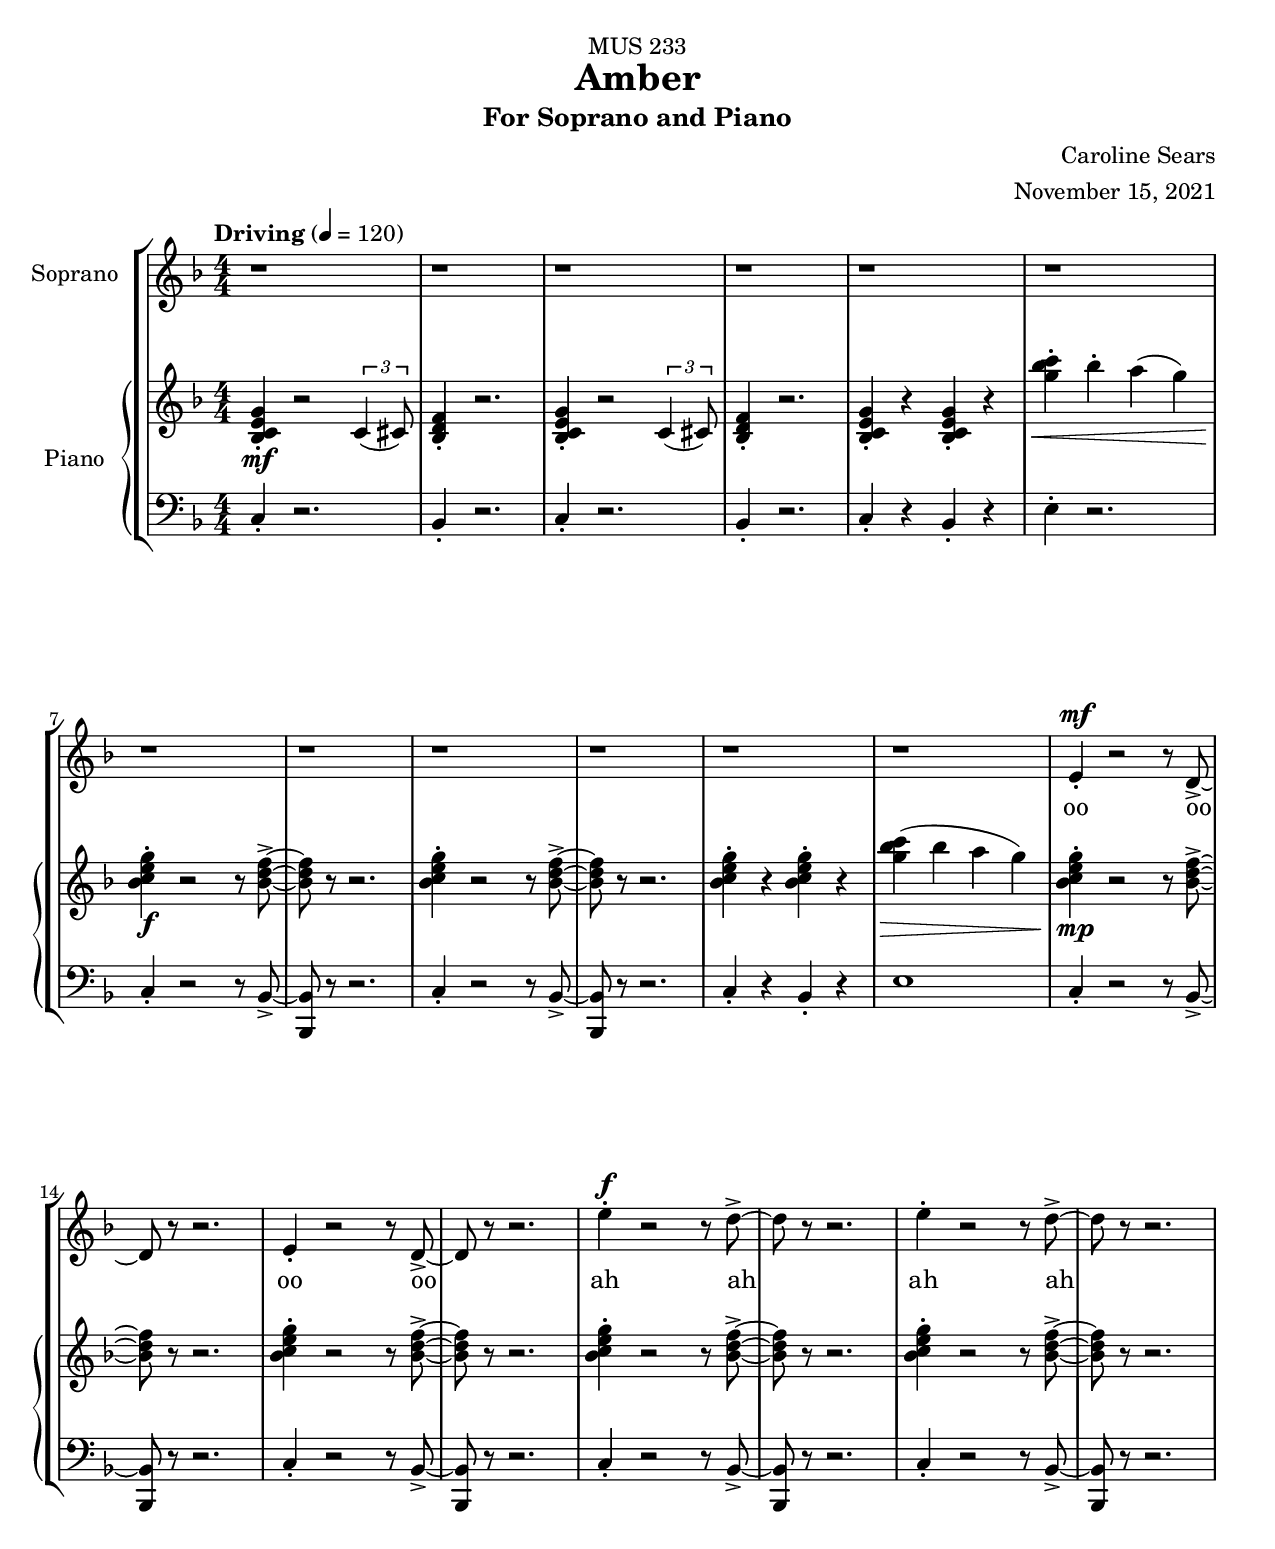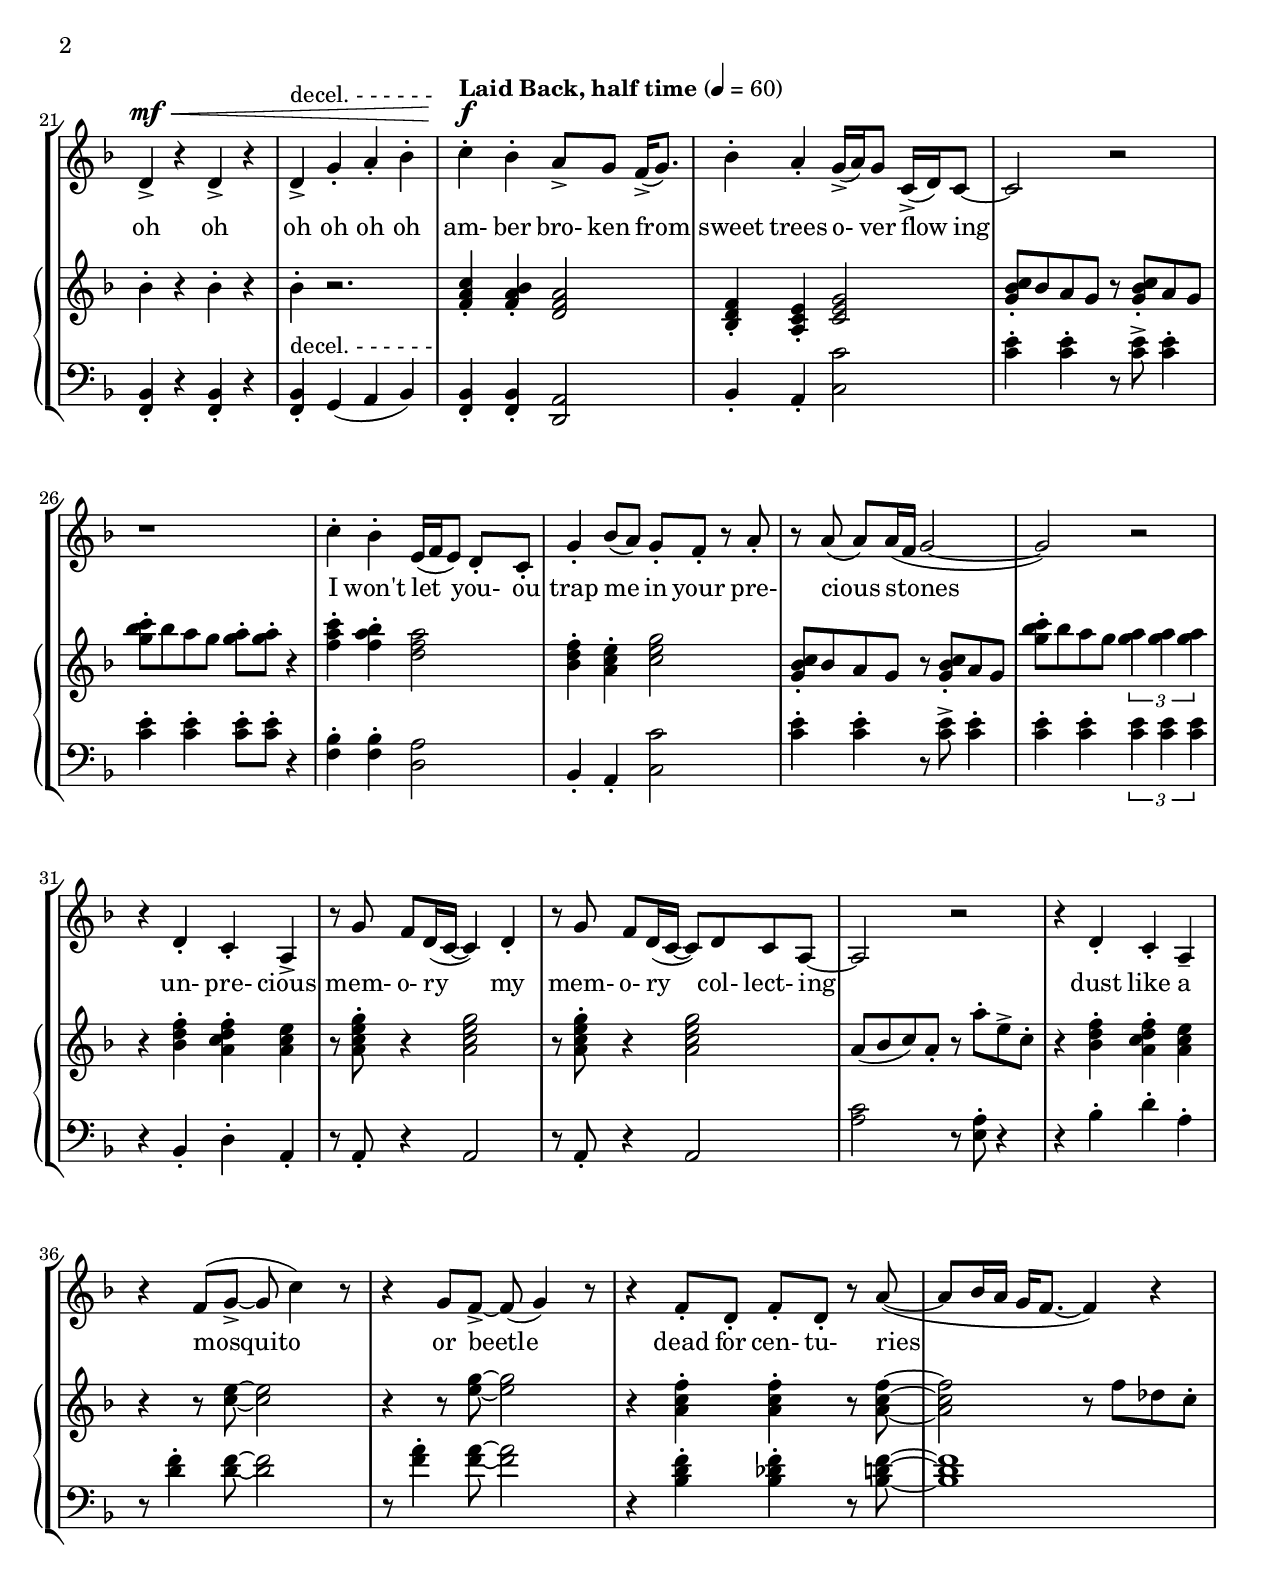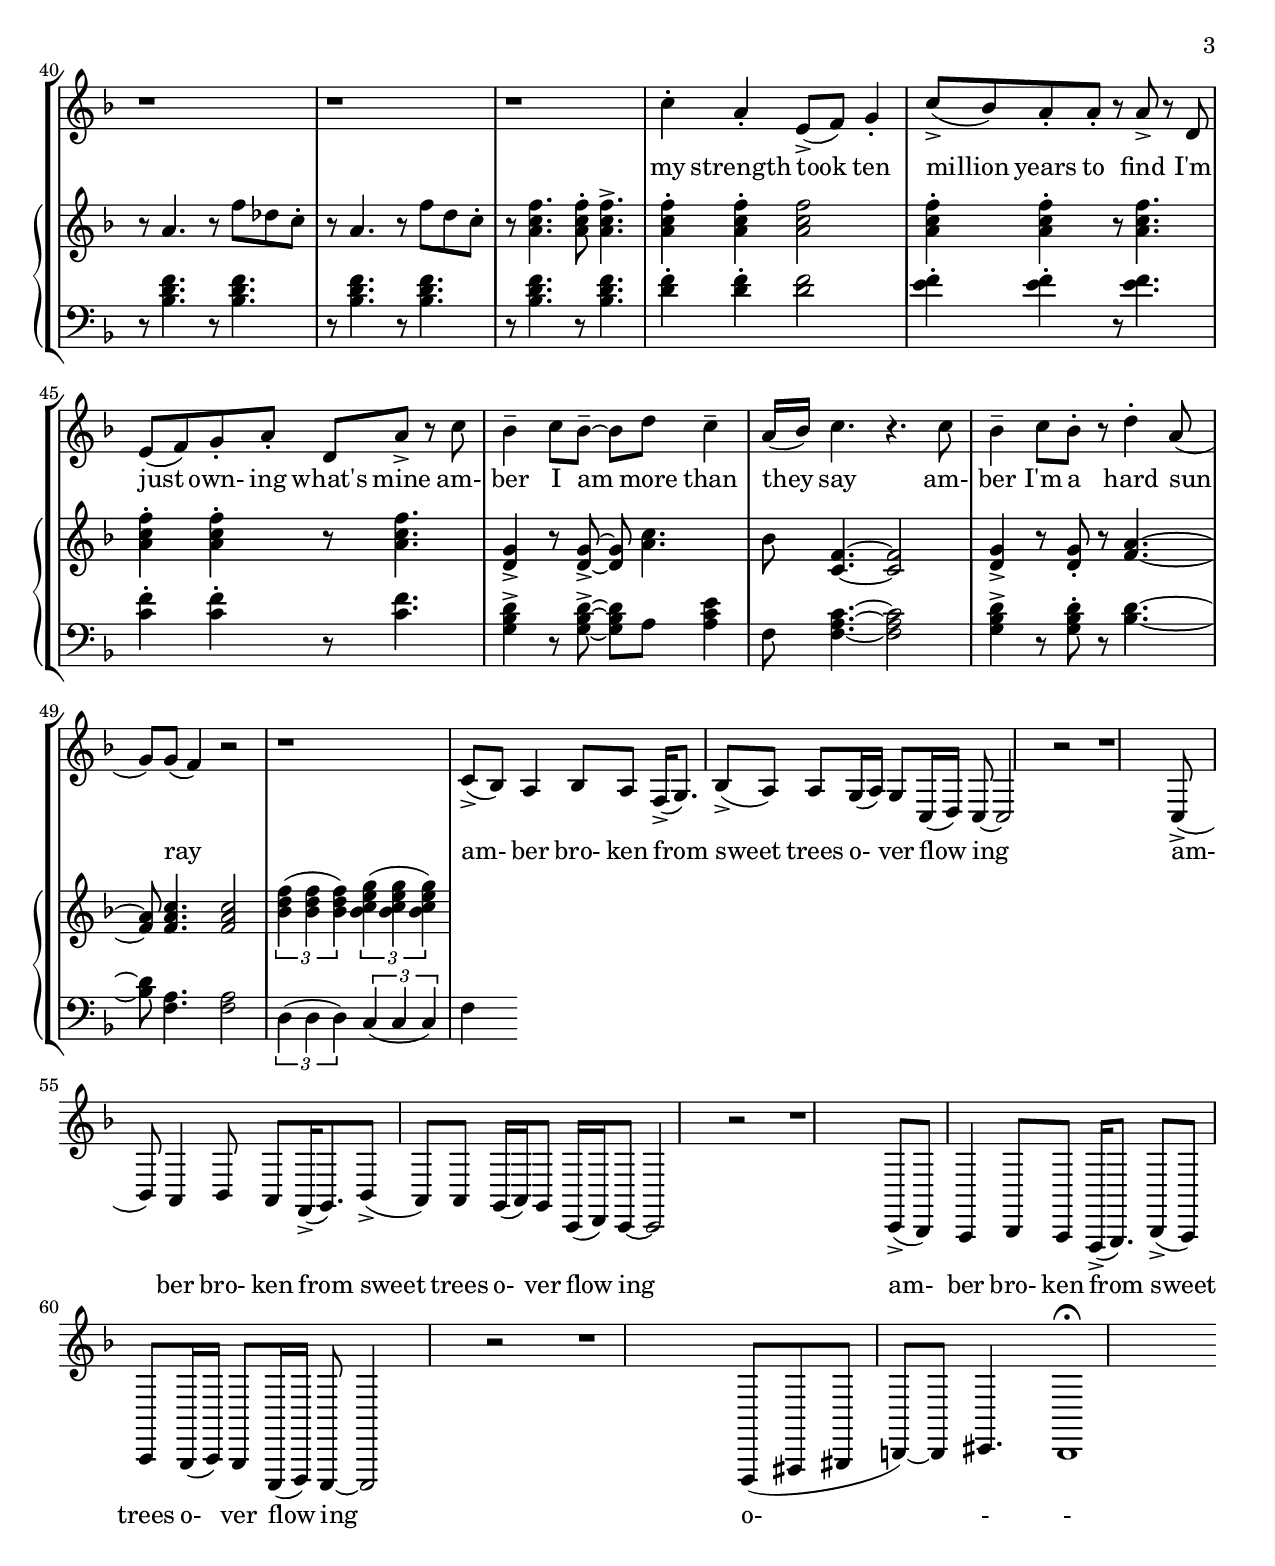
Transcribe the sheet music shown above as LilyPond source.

%%%%%%%%%%%%%%%%%%%% Header + Paper Dimensions %%%%%%%%%%%%%%%%%%%%
\header {
  title = "Amber"
    subtitle = "For Soprano and Piano"
    dedication = "MUS 233"
    composer = "Caroline Sears"
    arranger = "November 15, 2021"
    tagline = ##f

}
\paper {
  #(set-paper-size "ansi a")
  #(define top-margin (* 0.75 in))
}

%%%%%%%%%%%%%%%%%%%% Musical/Lyrical Content %%%%%%%%%%%%%%%%%%%%%%%%%%

%%%%% VOICE PART %%%%%%%%%%%
theNotes = \relative c'' {
    \set Staff.midiInstrument = "flute"
    \key f \major % C mixolydian
    \numericTimeSignature \time 4/4
    \tempo "Driving" 4 = 120
    \dynamicUp

    %%Intro %%
    r1 | r1 |r1 | r1 | r1 | r1 | r1 | r1 | r1 | r1 | r1 | r1 |
    e,4\staccato\mf r2 r8 d8\accent~ |d8 r8 r2. |e4\staccato r2 r8 d8\accent~ |d8 r8 r2. 
    e'4\staccato\f r2 r8 d8\accent~ |d8 r8 r2. |e4\staccato r2 r8 d8\accent~ |d8 r8 r2. 
    d,4\accent\mf\< r4 d4\accent r4| d4\accent^\markup{"decel. - - - - - -"}  g4\staccato a4\staccato bes\staccato |


    %% Verse 1 %%

    %bar 23%
    \tempo "Laid Back, half time" 4 = 60
    c4\staccato\!\f bes4\staccato  a8\accent g8 f16\accent (g8.) | bes4\staccato  a\staccato g16\accent (a16) g8 c,16\accent (d16) c8~ |
    c2 r2 | r1 |
    %bar 27%
     c'4\staccato bes4\staccato  e,16 (f16 e8)  d8\staccato c8\staccato | g'4\staccato bes8 (a) g8\staccato f8\staccato r8 a8\staccato |
    r8 a8 (a) a16 (f16 g2~ | g2) r2 |
    %bar 31%
    r4 d4\staccato c4\staccato a\accent |r8 g'8 f d16 (c16~c4) d4\staccato | r8 g8 f d16 (c16~c8) d8 c8 a~ |a2 r2 |
    %bar 35%
    r4 d4\staccato c4\staccato a4\tenuto | r4 f'8 (g8\accent~g8 c4) r8 | r4 g8 f8\accent~f8 (g4) r8 | r4 f8\staccato d\staccato f\staccato d\staccato r8 a'8(~a8 bes16  a16 
    g f8.~f4)  r4|
    %bar40
     r1 |r1| r1 |
     %bar 43
    c'4\staccato a\staccato e8\accent (f8) g4\staccato | c8\accent (bes) a8\staccato a8\staccato r8 a\accent r8 d,8 |
    e8 (f) g8\staccato a8\staccato  d,8 a'8\accent r8 c8| bes4\tenuto c8 bes8\tenuto~bes8 d8 c4\tenuto| a16 (bes) c4. r4. c8|
    %bar 48
    bes4\tenuto c8 bes8\staccato r8 d4\staccato a8 (g8) g8 (f4) r2 | r1 |
    %bar 50
    c8\accent (bes8)  a4 bes8 a8 f16\accent (g8.) | bes8\accent (a8) a g16 (a16) g8 c,16 (d16) c8~ |
    c2 r2 | r1 |
    %bar 54
    c8\accent (bes8)  a4 bes8 a8 f16\accent (g8.) | bes8\accent (a8) a g16 (a16) g8 c,16 (d16) c8~ |
    c2 r2 | r1 |
    %bar 58
    c8\accent (bes8)  a4 bes8 a8 f16\accent (g8.) | bes8\accent (a8) a g16 (a16) g8 c,16 (d16) c8~ |
    c2 r2 | r1 |
    %bar 62
    d8 (fis gis b)~b8 cis4.|b1\fermata|






    %% Verse 2 %%

    %% Breakdown %%

    %% Verse 3? %%

    %% End %%
    
  }

theWords =  \lyricmode {
      %% Intro %%%
      oo oo oo oo
      ah ah ah ah
      oh oh oh oh oh oh
      %% Verse 1%%%
      am- ber bro- ken from
      sweet trees o- ver flow ing
      I won't let you- _ou  trap me
      in your pre- cious stones_
      un- pre- cious mem- o- ry my
      mem- o- ry col- lect- ing
      dust like a mosquito or beetle
      dead for cen- tu- ries
      my strength took ten million
      years to find
      I'm just own- ing what's mine
      am- ber I am more than they say
      am- ber I'm a hard sun ray 

      am- ber bro- ken from
      sweet trees o- ver flow ing

      am- ber bro- ken from
      sweet trees o- ver flow ing

      am- ber bro- ken from
      sweet trees o- ver flow ing

      o- - - o- ver flow -ing



  }

%%%%%% PIANO PART %%%%%%%%%%
righthand =\relative c' {
    \key f \major
    \numericTimeSignature \time 4/4

    %%%%%%%% INTRO %%%%%%%%
    \tempo "Driving" 4 = 120
    <bes c e g>4\staccato\mf r2 \tuplet 3/2 {c4 (cis8)} | <bes d f>4\staccato r2.|
    <bes c e g>4\staccato r2 \tuplet 3/2 {c4 (cis8)} | <bes d f>4\staccato r2.|
    <bes c e g>4\staccato r4 <bes c e g>4\staccato r4|
    <g'' bes c>4\staccato\< bes\staccato a (g) |
    <bes, c e g>4\staccato\!\f r2 r8 <bes d f>8\accent~|<bes d f>8 r8 r2. |
    <bes c e g>4\staccato r2 r8 <bes d f>8\accent~|<bes d f>8 r8 r2. |
    <bes c e g>4\staccato r4 <bes c e g>4\staccato r4|
    <g' bes c>4\> (bes a g) |
    <bes, c e g>4\!\mp\staccato r2 r8 <bes d f>8\accent~|<bes d f>8 r8 r2. |
    <bes c e g>4\staccato r2 r8 <bes d f>8\accent~|<bes d f>8 r8 r2. |
    <bes c e g>4\staccato r2 r8 <bes d f>8\accent~|<bes d f>8 r8 r2. |
    <bes c e g>4\staccato r2 r8 <bes d f>8\accent~|<bes d f>8 r8 r2. |
    bes4\staccato r4 bes4\staccato r4 | bes4\staccato r2. | 
    

    
    %%%% VERSE 1 %%%%%%%%
    \tempo "Laid Back, half time" 4 = 60

    %bar 23%
    <f a c>4\staccato <f a bes>\staccato <d f a>2 | <bes d f>4\staccato <a c e>4\staccato  <c e g>2 |
    <g' bes c>8\staccato  bes  a g r8 <g bes c>8\staccato a g | <g' bes c>8\staccato  bes  a g <g a>8\staccato <g a>8\staccato r4|
    %bar 27%
    <f a c>4\staccato <f a bes>\staccato <d f a>2 | <bes d f>4\staccato <a c e>4\staccato  <c e g>2 |
    <g bes c>8\staccato  bes  a g r8 <g bes c>8\staccato a g | <g' bes c>8\staccato  bes  a g \tuplet 3/2 {<g a>4 <g a>4 <g a>4 } |
    %bar 31%
    r4 <bes, d f>4\staccato <a c d f>4\staccato <a c e> | r8 <a c e g>\staccato r4 <a c e g>2 |  r8 <a c e g>\staccato r4 <a c e g>2 | 
    %bar 34%
    a8 (bes c) a\staccato r8 a'\staccato e\accent c\staccato |r4 <bes d f>4\staccato <a c d f>4\staccato <a c e> |
    r4 r8 <c e>8~<c e>2 | r4 r8 <e g>8~<e g>2 | r4 <a, c f>4\staccato <a c f>4\staccato r8 <a c f>8~| <a c f>2 r8 f'8 des c\staccato|
    %bar 40
    r8 a4. r8 f'8 des c\staccato | r8 a4. r8 f'8 d c\staccato | r8 <a c f>4. <a c f>8\staccato <a c f>4.\accent  |
    <a c f>4\staccato <a c f>4\staccato <a c f>2 |<a c f>4\staccato <a c f>4\staccato r8<a c f>4.| 
    %bar45
    <a c f>4\staccato <a c f>4\staccato r8<a c f>4.| <g d>4\accent r8 <g d>\accent~<g d>8 <a c>4. |
    bes8 <f c>4.~<f c>2 |<g d>4\accent r8 <g d>\staccato r8 <f a>4.~| <f a>8 <f a c>4. <f a c>2 |
    %bar 50
    \tuplet 3/2 {<bes d f>4 (<bes d f>4 <bes d f>4)} \tuplet 3/2 { <bes c e g>4 (<bes c e g>4 <bes c e g>4)} |





  }

lefthand = \relative c {
    \key f \major
    \numericTimeSignature \time 4/4
    \clef "bass"

    %%%%%%%% INTRO %%%%%%%%
    \tempo "Driving" 4 = 120
    c4\staccato r2.|bes4\staccato r2. |
    c4\staccato r2.|bes4\staccato r2. |
    c4\staccato r4 bes4\staccato r4|
    e4\staccato r2.|
    c4\staccato r2 r8 bes8~\accent|<bes bes,>8 r8 r2. |
    c4\staccato r2 r8 bes8~\accent|<bes bes,>8 r8 r2. |
    c4\staccato r4 bes4\staccato r4|
    e1|
    c4\staccato r2 r8 bes8~\accent|<bes bes,>8 r8 r2. |
    c4\staccato r2 r8 bes8~\accent|<bes bes,>8 r8 r2. |
    c4\staccato r2 r8 bes8~\accent|<bes bes,>8 r8 r2. |
    c4\staccato r2 r8 bes8~\accent|<bes bes,>8 r8 r2. |
    <bes f>4\staccato r4 <bes f>4\staccato r4 |
    <bes f>4\staccato^\markup{"decel. - - - - - -"} g4 (a bes) |

    %%%%% VERSE 1 %%%%%%%%%%
    \tempo "Laid Back, half time" 4 = 60

    %bar 23%
    <f bes>4\staccato <f bes>4\staccato <d a'>2 | bes'4\staccato a4\staccato <c c'>2| 
    <c' e>4\staccato <c e>\staccato r8 <c e>\accent <c e>4\staccato  |
     <c e>4\staccato <c e>\staccato <c e>8\staccato <c e>8\staccato r4 |
     %bar 27%
     <f, bes>4\staccato <f bes>4\staccato <d a'>2 | bes4\staccato a4\staccato <c c'>2|
     <c' e>4\staccato <c e>\staccato r8 <c e>\accent <c e>4\staccato  |
     <c e>4\staccato <c e>\staccato \tuplet 3/2 {<c e>4 <c e>4 <c e>4}  |
     %bar 31%
      r4 bes,4\staccato d\staccato a\staccato | r8 a8\staccato r4 a2 |r8 a8\staccato r4 a2 |
      %bar 34%
      <a' c>\2 r8 <a e>8\staccato r4 | r4 bes4\staccato d\staccato a\staccato |
      r8 <d f>4\staccato <d f>8~ <d f>2 | r8 <f a>4\staccato <f a>8~<f a>2 |
      %bar 38
      r4 <bes, d f>4\staccato <bes des f>4\staccato r8 <bes d f>8~|
      <bes d f>1 | r8 <bes d f>4. r8 <bes d f>4. |  r8 <bes d f>4. r8 <bes d f>4. |r8 <bes d f>4. r8 <bes d f>4. |
      %bar 43
      <d f>4\staccato <d f>\staccato <d f>2 | <e f>4\staccato <e f>\staccato r8 <e f>4.|
      <c f>4\staccato <c f>4\staccato r8 <c f>4. |
      %bar 46
      <g bes d>4\accent r8 <g bes d>8\accent~<g bes d>8 a8 <a c e>4 | f8 <f a c>4.~<f a c>2 | <g bes d>4\accent r8 <g bes d>8\staccato r8 <bes d >4.~|
      <bes d >8 <f a>4. <f a>2 |
      %bar 50
      \tuplet 3/2 {d4 (d d)} \tuplet 3/2 {c4 (c4 c)} | f4
    
  }

%%%%%%%%%%%%%%%%%%%%%%% Score Setup %%%%%%%%%%%%%%%%%%%%%%%%%%%%%%%%%%%
\score {
\new StaffGroup <<
  \new Staff \with {instrumentName = "Soprano" 
    %shortInstrumentName = #"Sop. "
    }
  \new Voice = vocals \theNotes
  \new Lyrics \lyricsto vocals \theWords
  

  \new PianoStaff \with { instrumentName = "Piano" 
    %shortInstrumentName = #"Pno. "
    }
  <<
    \new Staff = "upper" \righthand
    \new Staff = "lower" \lefthand
  >>
>>

  \layout {}
  \midi {}
}